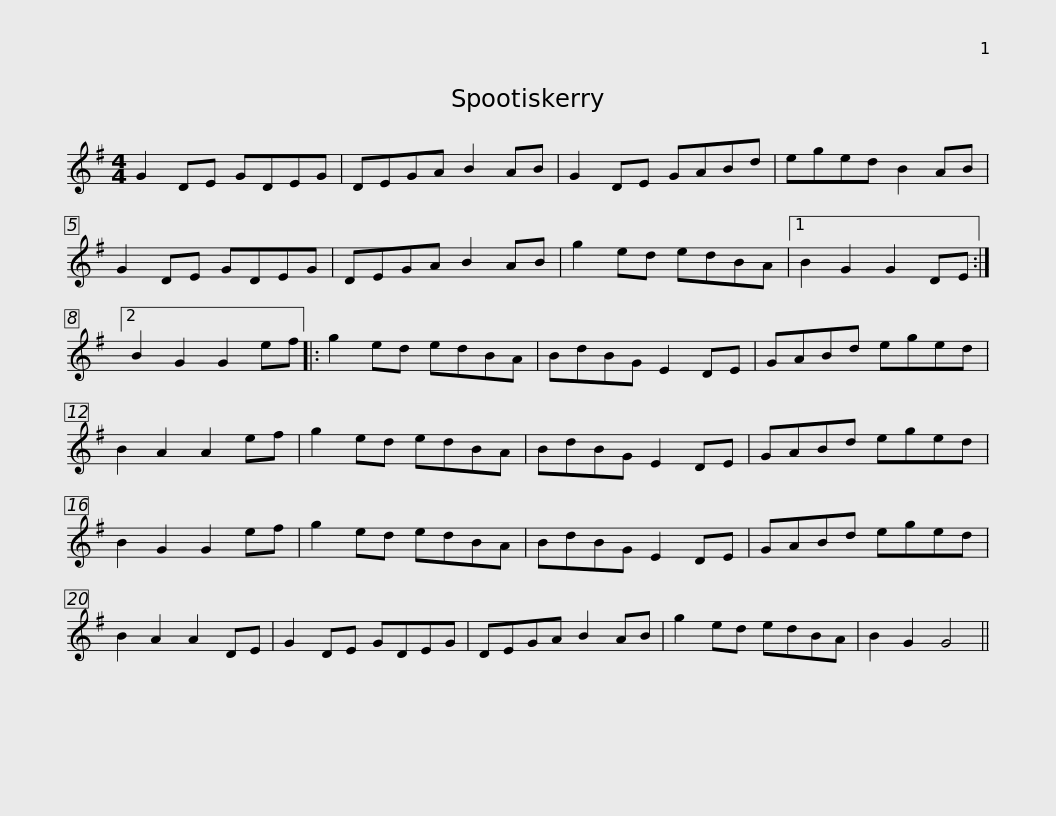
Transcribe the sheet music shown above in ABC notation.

X:1
L:1/8
M:4/4
I:linebreak $
K:G
V:1 treble
V:1
 G2 DE GDEG | DEGA B2 AB | G2 DE GABd | eged B2 AB | G2 DE GDEG | %5
 DEGA B2 AB |$ g2 ed edBA |1 B2 G2 G2 DE :|2 B2 G2 G2 ef |: g2 ed edBA | %10
 BdBG E2 DE | GABd eged | B2 A2 A2 ef |$ g2 ed edBA | BdBG E2 DE | %15
 GABd eged | B2 G2 G2 ef | g2 ed edBA | BdBG E2 DE |$ GABd eged | %20
 B2 A2 A2 DE | G2 DE GDEG | DEGA B2 AB | g2 ed edBA | B2 G2 G4 || %25
